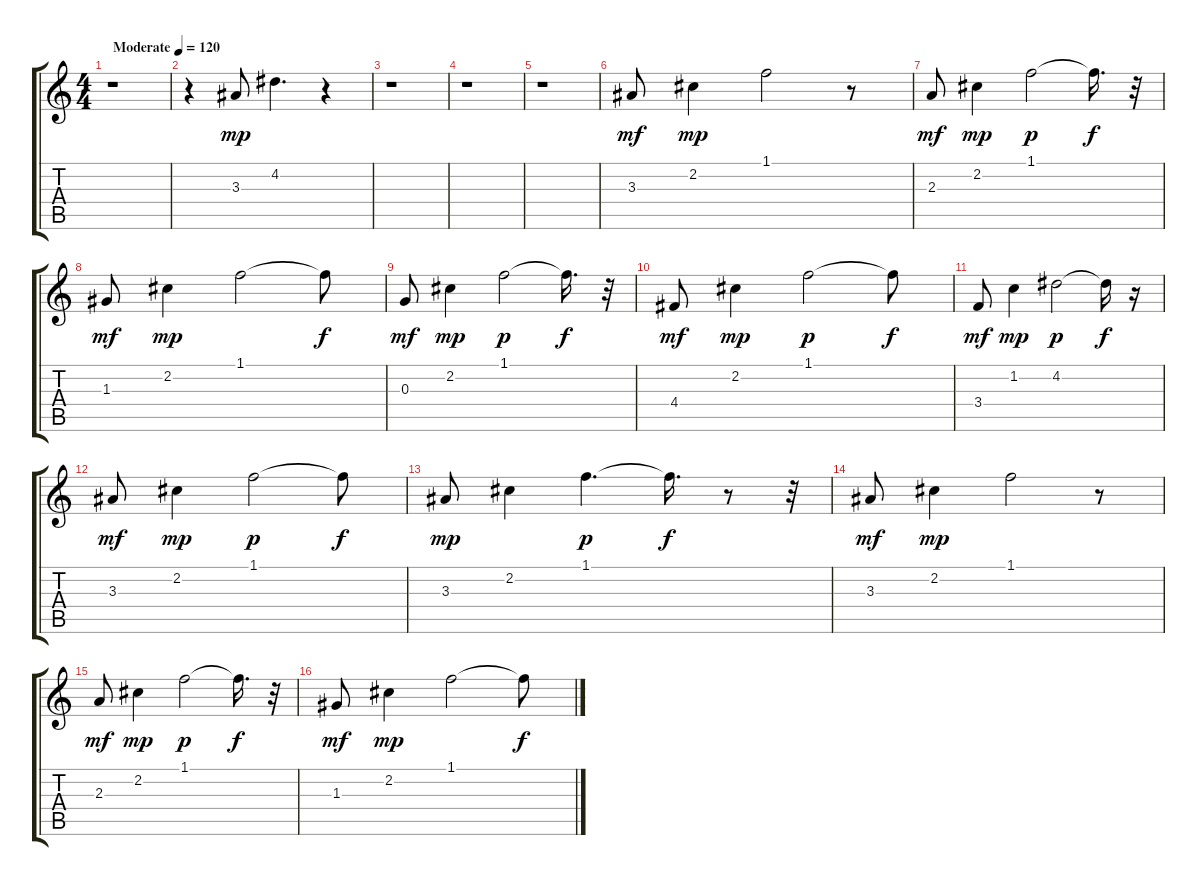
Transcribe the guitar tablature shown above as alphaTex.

\track "" {instrument electricguitarclean}
\staff {score tabs}
\tuning (E4 B3 G3 D3 A2 E2) {hide}
\ts (4 4)
\tempo (120 "Moderate")
\clef g2
\ks c
r.1{dy mp instrument electricguitarclean} |
r.4 3.3.8 4.2.4{d} r.4 |
r.1 |
r.1 |
r.1 |
3.3.8{dy mf} 2.2.4{dy mp} 1.1.2 r.8 |
2.3.8{dy mf} 2.2.4{dy mp} 1.1.2{dy p} 1.1{t}.16{d dy f} r.32 |
1.3.8{dy mf} 2.2.4{dy mp} 1.1.2 1.1{t}.8{dy f} |
0.3.8{dy mf} 2.2.4{dy mp} 1.1.2{dy p} 1.1{t}.16{d dy f} r.32 |
4.4.8{dy mf} 2.2.4{dy mp} 1.1.2{dy p} 1.1{t}.8{dy f} |
3.4.8{dy mf} 1.2.4{dy mp} 4.2.2{dy p} 4.2{t}.16{dy f} r.16 |
3.3.8{dy mf} 2.2.4{dy mp} 1.1.2{dy p} 1.1{t}.8{dy f} |
3.3.8{dy mp} 2.2.4 1.1.4{d dy p} 1.1{t}.16{d dy f} r.8 r.32 |
3.3.8{dy mf} 2.2.4{dy mp} 1.1.2 r.8 |
2.3.8{dy mf} 2.2.4{dy mp} 1.1.2{dy p} 1.1{t}.16{d dy f} r.32 |
1.3.8{dy mf} 2.2.4{dy mp} 1.1.2 1.1{t}.8{dy f}
